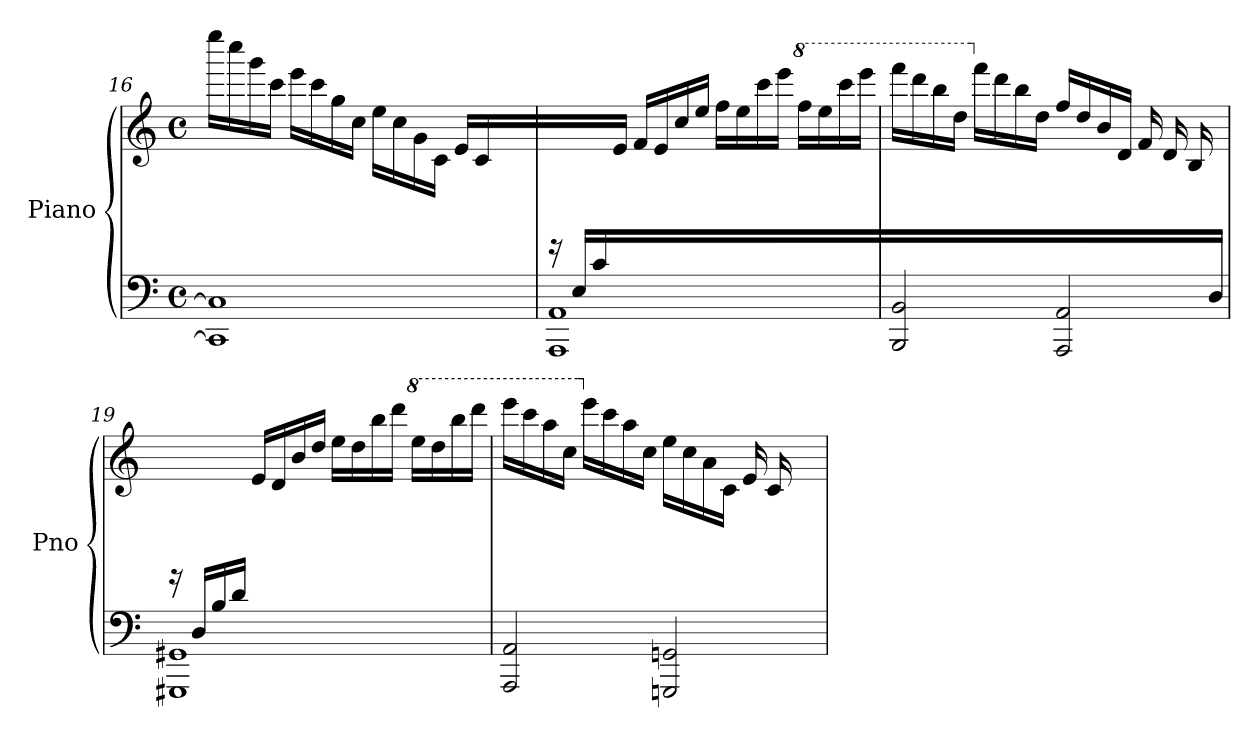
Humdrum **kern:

**kern	**kern
*part1	*part1
*staff2	*staff1
*I"Piano	*
*I'Pno	*
!!LO:LB:g=z
*clefF4	*clefG2
*k[]	*k[]
*M4/4	*M4/4
*met(c)	*met(c)
=16	=16
*^	*
2..ryy	1CC] 1C]	16eeee\LL
.	.	16cccc\
.	.	16ggg\
.	.	16ccc\JJ
.	.	16eee\LL
.	.	16ccc\
.	.	16gg\
.	.	16cc\JJ
.	.	16ee\LL
.	.	16cc\
.	.	16g\
.	.	16c\JJ
.	.	16e/LL
.	.	16c/
16G/	.	8ryy
16C/JJ	.	.
!!LO:LB:g=z
=17	=17	=17
16ryy	1AAA 1AA	16rAAA
16E/LL	.	8ryy
16c/	.	.
2ryy	.	16e/JJ
.	.	16f/LL
.	.	16e/
.	.	16cc/
.	.	16ee/JJ
.	.	16ff\LL
.	.	16ee\
.	.	16ccc\
4ryy	.	16eee\JJ
*	*	*8va
.	.	16fff\LL
.	.	16eee\
.	.	16cccc\
16ryy	.	16eeee\JJ
=18	=18	=18
2...ryy	2BBB/ 2BB/	16ffff\LL
.	.	16dddd\
.	.	16bbb\
.	.	16ddd\JJ
*	*	*X8va
.	.	16fff\LL
.	.	16ddd\
.	.	16bb\
.	.	16dd\JJ
.	2AAA/ 2AA/	16ff/LL
.	.	16dd/
.	.	16b/
.	.	16d/JJ
.	.	16f/LL
.	.	16d/
.	.	16B/
16D/JJ	.	16ryy
!!LO:PB:g=z
=19	=19	=19
16ryy	1GGG#X 1GG#X	16rAAA
16D/LL	.	8.ryy
16B/	.	.
16d/JJ	.	.
2.ryy	.	16e/LL
.	.	16d/
.	.	16b/
.	.	16dd/JJ
.	.	16ee\LL
.	.	16dd\
.	.	16bb\
.	.	16ddd\JJ
*	*	*8va
.	.	16eee\LL
.	.	16ddd\
.	.	16bbb\
.	.	16dddd\JJ
!!LO:LB:g=z
=20	=20	=20
2..ryy	2AAA/ 2AA/	16eeee\LL
.	.	16cccc\
.	.	16aaa\
.	.	16ccc\JJ
*	*	*X8va
.	.	16eee\LL
.	.	16ccc\
.	.	16aa\
.	.	16cc\JJ
.	2GGGn/ 2GGn/	16ee\LL
.	.	16cc\
.	.	16a\
.	.	16c\JJ
.	.	16e/LL
.	.	16c/
16A/	.	8ryy
16C/JJ	.	.
*v	*v	*
=	=
*-	*-
